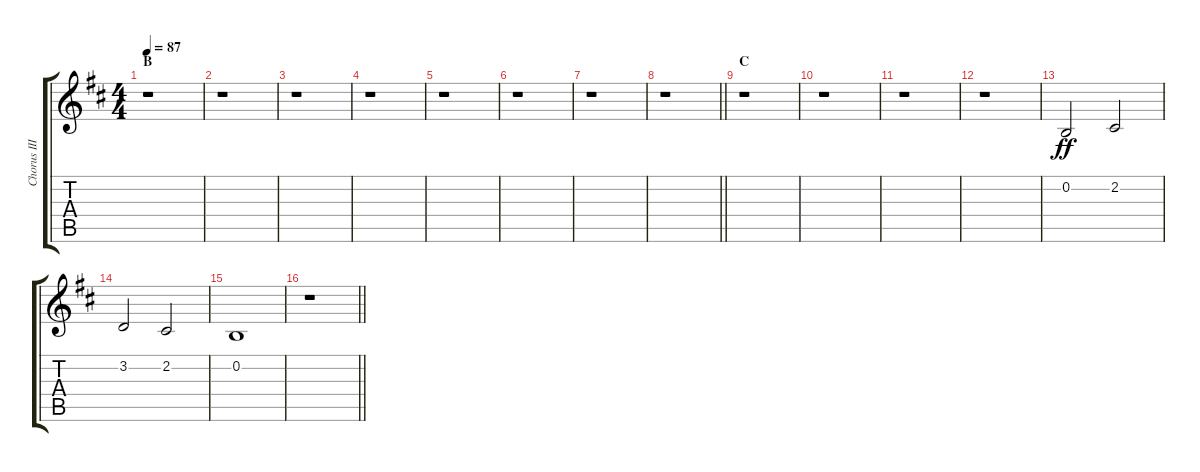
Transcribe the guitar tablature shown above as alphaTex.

\track ("Chorus III" "Chorus III") {instrument voiceoohs}
\staff {score tabs}
\tuning (E4 B3 G3 D3 A2 E2) {hide}
\ts (4 4)
\section ("" "B")
\tempo 87
\clef g2
\ks d
r.1{dy ff} |
r.1 |
r.1 |
r.1 |
r.1 |
r.1 |
r.1 |
\barLineRight lightlight
r.1 |
\section ("" "C")
r.1 |
r.1 |
r.1 |
r.1 |
0.2.2 2.2.2 |
3.2.2 2.2.2 |
0.2.1 |
\barLineRight lightlight
r.1
